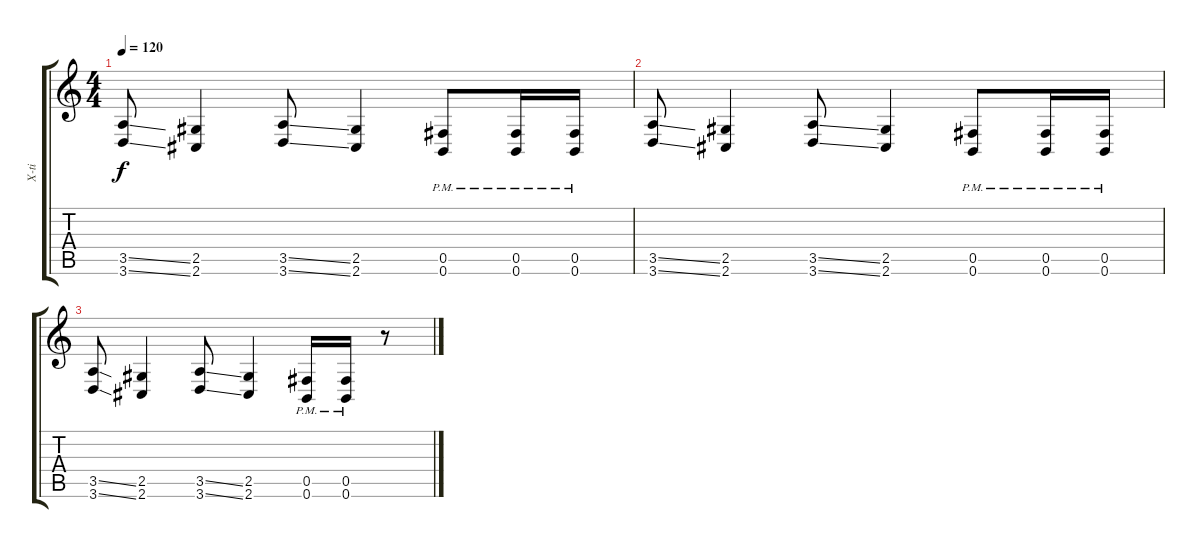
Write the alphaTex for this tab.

\track ("X-ti" "X-ti") {instrument distortionguitar}
\staff {score tabs}
\tuning (Db4 Ab3 E3 B2 Gb2 B1) {hide}
\ts (4 4)
\tempo 120
\clef g2
\ks c
(3.5{ss} 3.6{ss}).8{dy f} (2.5 2.6).4 (3.5{ss} 3.6{ss}).8 (2.5 2.6).4 (0.5{pm} 0.6{pm}).8 (0.5{pm} 0.6{pm}).16 (0.5{pm} 0.6{pm}).16 |
(3.5{ss} 3.6{ss}).8 (2.5 2.6).4 (3.5{ss} 3.6{ss}).8 (2.5 2.6).4 (0.5{pm} 0.6{pm}).8 (0.5{pm} 0.6{pm}).16 (0.5{pm} 0.6{pm}).16 |
(3.5{ss} 3.6{ss}).8 (2.5 2.6).4 (3.5{ss} 3.6{ss}).8 (2.5 2.6).4 (0.5{pm} 0.6{pm}).16 (0.5{pm} 0.6{pm}).16 r.8
